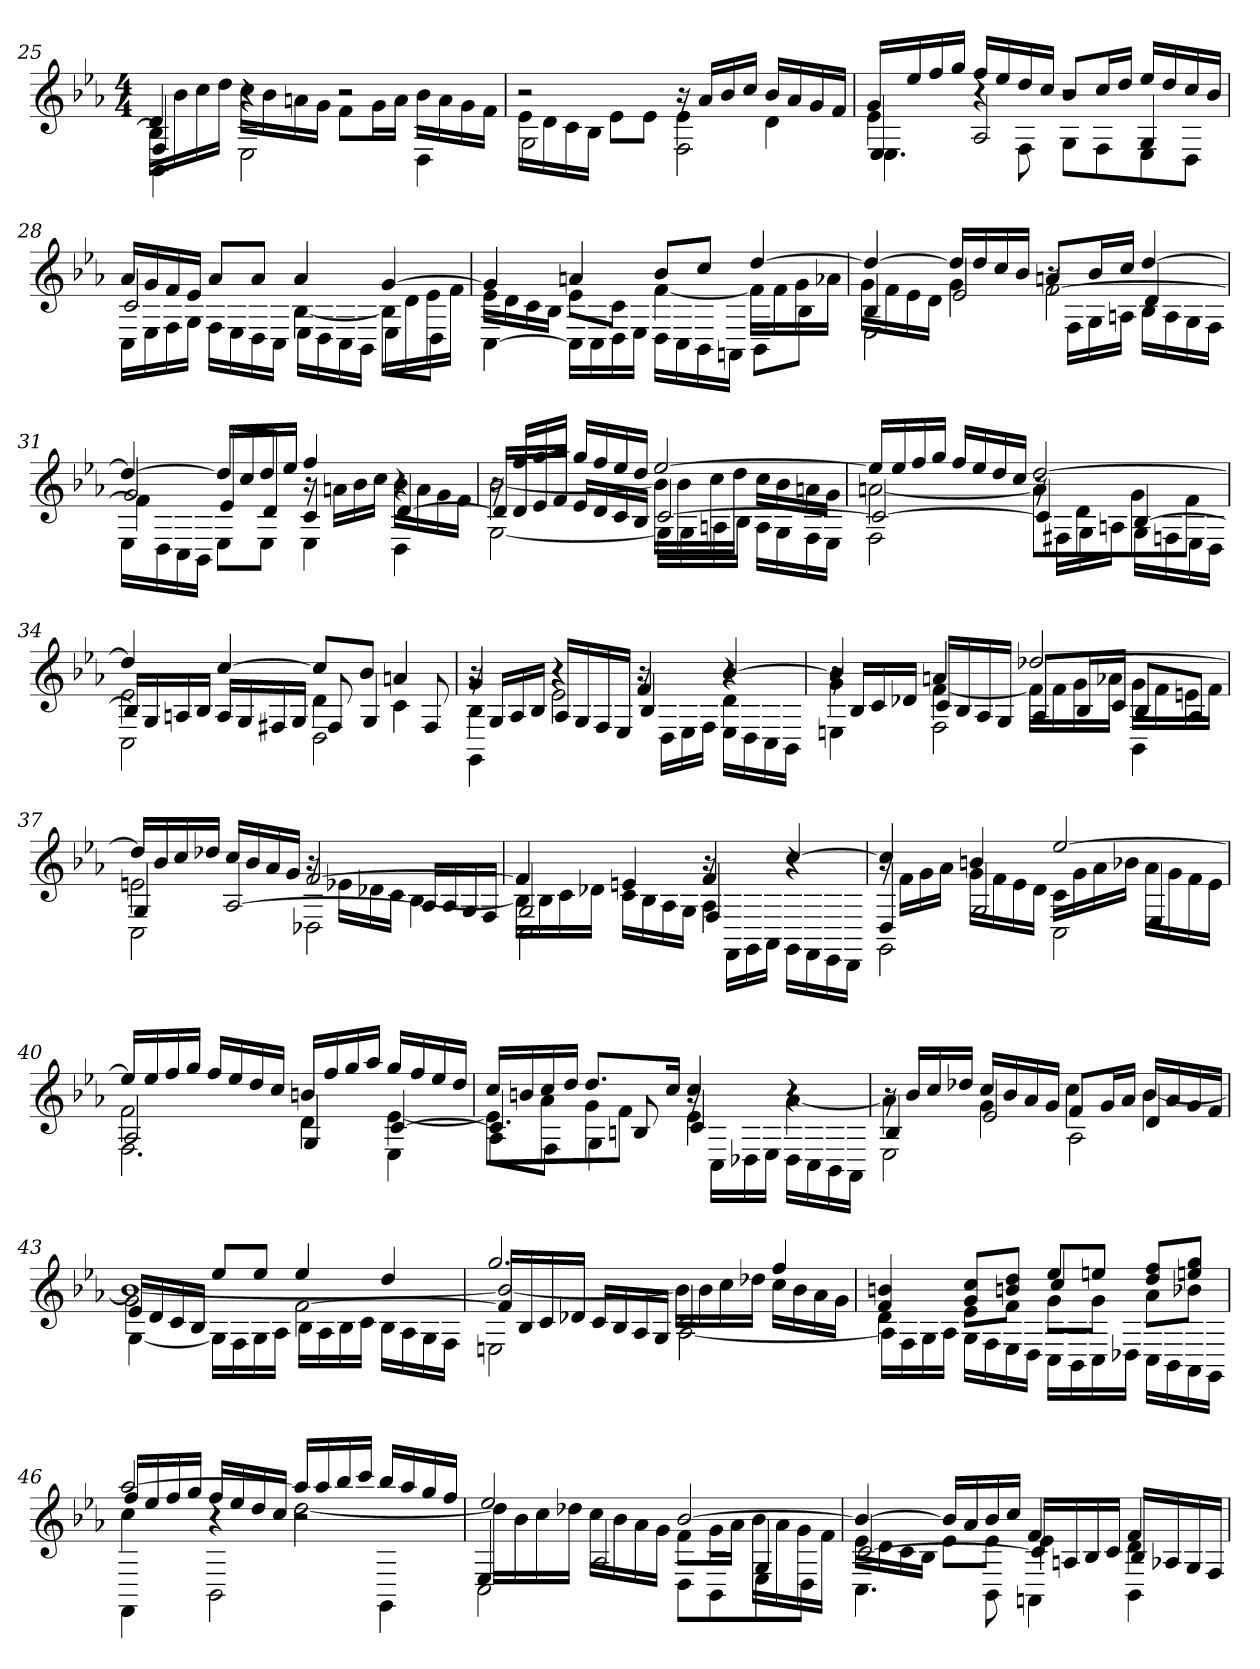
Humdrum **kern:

**kern
*part1
*staff1
*k[b-e-a-]
*E-:
*M4/4
=25
*^
*	*^
*	*	*^
4d/	16B-\LL]	4F/	4BB-\
.	16b-\	.	.
.	16cc\	.	.
.	16dd\JJ	.	.
4r	16cc\LL	4r	2E-\
.	16b-\	.	.
.	16an\	.	.
.	16g\JJ	.	.
2r	8f\L	2r	.
.	16g\L	.	.
.	16a\JJ	.	.
.	16b-\LL	.	4D\
.	16a\	.	.
.	16g\	.	.
.	16f\JJ	.	.
*	*	*v	*v
=26	=26	=26
2r	16e-\LL	2G\
.	16d\	.
.	16c\	.
.	16B-\JJ	.
.	8e-\L	.
.	8e-\J	.
16r	4e-\	2F\
16a-/LL	.	.
16b-/	.	.
16cc/JJ	.	.
16b-/LL	4d\	.
16a-/	.	.
16g/	.	.
16f/JJ	.	.
=27	=27	=27
*	*	*^
16g/LL	4e-\	4E-/	4.E-\
16ee-/	.	.	.
16ff/	.	.	.
16gg/JJ	.	.	.
16ff/LL	4r	2A-/	.
16ee-/	.	.	.
16dd/	.	.	8F\
16cc/JJ	.	.	.
8b-/L	2r	.	8G\L
16cc/L	.	.	8F\
16dd/JJ	.	.	.
16ee-/LL	.	4G/	8E-\
16dd/	.	.	.
16cc/	.	.	8D\J
16b-/JJ	.	.	.
*	*	*v	*v
=28	=28	=28
16a-/LL	2c/	16C\LL
16g/	.	16E-\
16f/	.	16F\
16e-/JJ	.	16G\JJ
8a-/L	.	16F\LL
.	.	16E-\
8a-/J	.	16D\
.	.	16C\JJ
4a-/	[4B-\	16E-\LL
.	.	16D\
.	.	16C\
.	.	16BB-\JJ
[4g/	16B-\LL]	8E-\L
.	16d\	.
.	16e-\	8D\J
.	16f\JJ	.
=29	=29	=29
4g/]	16e-\LL	[4C\
.	16d\	.
.	16c\	.
.	16B-\JJ	.
4an/	8e-\L	16C\LL]
.	.	16C\
.	8c\J	16D\
.	.	16E-\JJ
8b-/L	[4f\	16D\LL
.	.	16C\
8cc/J	.	16BB-\
.	.	16AAn\JJ
[4dd/	16f\LL]	8BB-\L
.	16f\	.
.	16g\	8B-\J
.	16a-X\JJ	.
=30	=30	=30
*	*	*^
4dd/_	4B-/	16g\LL	2E-\
.	.	16f\	.
.	.	16e-\	.
.	.	16d\JJ	.
16dd/LL]	2e-/	4g\	.
16dd/	.	.	.
16cc/	.	.	.
16b-/JJ	.	.	.
8an/L	.	[2f\	16r
.	.	.	16F\LL
16b-/L	.	.	16G\
16cc/JJ	.	.	16An\JJ
[4dd/	4d/	.	16B-\LL
.	.	.	16A\
.	.	.	16G\
.	.	.	16F\JJ
=31	=31	=31	=31
4dd/_	2g/	4f\]	16E-\LL
.	.	.	16D\
.	.	.	16C\
.	.	.	16BB-\JJ
16dd/LL]	.	8e-/L	8E-\L
16cc/	.	.	.
16dd/	.	8d/J	8E-\J
16ee-/JJ	.	.	.
4ff/	16r	4c/	4E-\
.	16an\LL	.	.
.	16b-\	.	.
.	16cc\JJ	.	.
4r	16b-\LL	[4d/	4D\
.	16a\	.	.
.	16g\	.	.
.	16f\JJ	.	.
=32	=32	=32	=32
16r	[2b-\	16d/LL]	[2G\
16ff/LL	.	16d/	.
16gg/	.	16e-/	.
16aa-/JJ	.	16f/JJ	.
16gg/LL	.	16e-/LL	.
16ff/	.	16d/	.
16ee-/	.	16c/	.
16dd/JJ	.	16B-/JJ	.
[2ee-/	16b-\LL]	[2c/	16G\LL]
.	16b-\	.	16G\
.	16cc\	.	16An\
.	16dd\JJ	.	16B-\JJ
.	16cc\LL	.	16A\LL
.	16b-\	.	16G\
.	16an\	.	16F\
.	16g\JJ	.	16E-\JJ
=33	=33	=33	=33
16ee-/LL]	[2an\	2c/_	2F\
16ee-/	.	.	.
16ff/	.	.	.
16gg/JJ	.	.	.
16ff/LL	.	.	.
16ee-/	.	.	.
16dd/	.	.	.
16cc/JJ	.	.	.
[2dd/	8a\L]	4c/]	16r
.	.	.	16F#X\LL
.	8d\	.	16G\
.	.	.	16An\JJ
.	8g\	[4B-/	16G\LL
.	.	.	16Fn\
.	8f\J	.	16E-\
.	.	.	16D\JJ
=34	=34	=34	=34
4dd/]	2e-\	16B-/LL]	2C\
.	.	16G/	.
.	.	16An/	.
.	.	16B-/JJ	.
[4cc/	.	16A/LL	.
.	.	16G/	.
.	.	16F#X/	.
.	.	16G/JJ	.
8cc/L]	4d\	8F#/	2D\
8b-/J	.	4G/	.
4an/	4c\	.	.
.	.	8F#/	.
=35	=35	=35	=35
4g/	4B-\	16r	4GG\
.	.	16G/LL	.
.	.	16A-/	.
.	.	16B-/JJ	.
4r	2e-\	16A-/LL	4r
.	.	16G/	.
.	.	16F/	.
.	.	16E-/JJ	.
4f/	.	4B-/	16r
.	.	.	16D\LL
.	.	.	16E-\
.	.	.	16F\JJ
[4b-/	4d\	4r	16E-\LL
.	.	.	16D\
.	.	.	16C\
.	.	.	16BB-\JJ
=36	=36	=36	=36
4b-/]	4g\	16r	4En\
.	.	16B-/LL	.
.	.	16c/	.
.	.	16d-X/JJ	.
4an/	[4f\	16c/LL	2F\
.	.	16B-/	.
.	.	16A-/	.
.	.	16G/JJ	.
[2dd-X/	16f\LL]	8A-/L	.
.	16f\	.	.
.	16g\	16B-/L	.
.	16a-X\JJ	16c/JJ	.
.	16g\LL	8B-/L	4BB-\
.	16f\	.	.
.	16en\	8A-/J	.
.	16f\JJ	.	.
=37	=37	=37	=37
16dd-/LL]	2en\	4G/	2C\
16b-/	.	.	.
16cc/	.	.	.
16dd-X/JJ	.	.	.
16cc/LL	.	[2A-/	.
16b-/	.	.	.
16a-/	.	.	.
16g/JJ	.	.	.
[2f/	16r	.	2D-X\
.	16e-X\LL	.	.
.	16d-X\	.	.
.	16c\JJ	.	.
.	[4B-\	16A-/LL]	.
.	.	16A-/	.
.	.	16G/	.
.	.	16F/JJ	.
=38	=38	=38	=38
4f/]	16B-\LL]	2G/	2C\
.	16B-\	.	.
.	16c\	.	.
.	16d-X\JJ	.	.
4en/	16c\LL	.	.
.	16B-\	.	.
.	16A-\	.	.
.	16G\JJ	.	.
4f/	4A-\	4F/	16r
.	.	.	16FF\LL
.	.	.	16GG\
.	.	.	16AA-\JJ
[4cc/	4r	4r	16GG\LL
.	.	.	16FF\
.	.	.	16EE-\
.	.	.	16DD\JJ
=39	=39	=39	=39
4cc/]	16r	4D/	2GG\
.	16f\LL	.	.
.	16g\	.	.
.	16a-\JJ	.	.
4bn/	16g\LL	2G/	.
.	16f\	.	.
.	16e-\	.	.
.	16d\JJ	.	.
[2ee-/	16c\LL	.	2C\
.	16g\	.	.
.	16a-\	.	.
.	16b-X\JJ	.	.
.	16a-\LL	4E-/	.
.	16g\	.	.
.	16f\	.	.
.	16e-\JJ	.	.
=40	=40	=40	=40
16ee-/LL]	2f\	2A-/	2.F\
16ee-/	.	.	.
16ff/	.	.	.
16gg/JJ	.	.	.
16ff/LL	.	.	.
16ee-/	.	.	.
16dd/	.	.	.
16cc/JJ	.	.	.
16bn/LL	4d\	4G/	.
16ff/	.	.	.
16gg/	.	.	.
16aa-/JJ	.	.	.
16gg/LL	[4e-\	[4c/	4E-\
16ff/	.	.	.
16ee-/	.	.	.
16dd/JJ	.	.	.
=41	=41	=41	=41
16cc/LL	8e-\L]	4.c/]	8A-\L
16bn/	.	.	.
16cc/	8a-\	.	8F\J
16dd/JJ	.	.	.
8.dd/L	8g\	.	4G\
.	8f\J	8Bn/	.
16cc/Jk	.	.	.
4cc/	4e-\	4c/	16r
.	.	.	16C\LL
.	.	.	16D-X\
.	.	.	16E-\JJ
4r	[4a-\	4r	16D-\LL
.	.	.	16C\
.	.	.	16BB-\
.	.	.	16AA-\JJ
=42	=42	=42	=42
16r	4a-\]	4B-/	2E-\
16b-/LL	.	.	.
16cc/	.	.	.
16dd-X/JJ	.	.	.
16cc/LL	4g\	2e-/	.
16b-/	.	.	.
16a-/	.	.	.
16g/JJ	.	.	.
8f/L	4cc\	.	2A-\
16g/L	.	.	.
16a-/JJ	.	.	.
16b-/LL	[4b-\	4d/	.
16a-/	.	.	.
16g/	.	.	.
16f/JJ	.	.	.
=43	=43	=43	=43
16e-/LL	1b-\_	2g\	[4G\
16d/	.	.	.
16c/	.	.	.
16B-/JJ	.	.	.
8ee-/L	.	.	16G\LL]
.	.	.	16F\
8ee-/J	.	.	16G\
.	.	.	16A-\JJ
4ee-/	.	[2f\	16B-\LL
.	.	.	16A-\
.	.	.	16B-\
.	.	.	16c\JJ
4dd/	.	.	16B-\LL
.	.	.	16A-\
.	.	.	16G\
.	.	.	16F\JJ
=44	=44	=44	=44
2.gg/	2b-/_	16f\LL]	2En\
.	.	16B-/	.
.	.	16c/	.
.	.	16d-X/JJ	.
.	.	16c/LL	.
.	.	16B-/	.
.	.	16A-/	.
.	.	16G/JJ	.
.	16b-\LL]	2c/	[2A-\
.	16b-\	.	.
.	16cc\	.	.
.	16dd-X\JJ	.	.
4ff/	16cc\LL	.	.
.	16b-\	.	.
.	16a-\	.	.
.	16g\JJ	.	.
=45	=45	=45	=45
4f/ 4bn/	2ryy	4d\	16A-\LL]
.	.	.	16F\
.	.	.	16G\
.	.	.	16A-\JJ
8g/ 8cc/L	.	8e-\L	16G\LL
.	.	.	16F\
8bn/ 8dd/J	.	8f\J	16E-\
.	.	.	16D\JJ
8ee-/L	4cc/	8g\L	16C\LL
.	.	.	16BB-\
8een/J	.	8g\J	16C\
.	.	.	16D-X\JJ
8dd/ 8ff/L	4ryy	8a-\L	16C\LL
.	.	.	16BB-\
8een/ 8gg/J	.	8b-X\J	16AA-\
.	.	.	16GG\JJ
=46	=46	=46	=46
[2aa-/	16ff/LL	4cc\	4FF\
.	16ee-/	.	.
.	16ff/	.	.
.	16gg/JJ	.	.
.	16ff/LL	4r	2BB-\
.	16ee-/	.	.
.	16dd/	.	.
.	16cc/JJ	.	.
16aa-/LL]	[2dd\	2r	.
16aa-/	.	.	.
16bb-/	.	.	.
16ccc/JJ	.	.	.
16bb-/LL	.	.	4GG\
16aa-/	.	.	.
16gg/	.	.	.
16ff/JJ	.	.	.
=47	=47	=47	=47
2ee-/	16dd\LL]	4E-/	2C\
.	16b-\	.	.
.	16cc\	.	.
.	16dd-X\JJ	.	.
.	16cc\LL	2A-/	.
.	16b-\	.	.
.	16a-\	.	.
.	16g\JJ	.	.
[2b-/	8f\L	.	8D\L
.	16g\L	.	8BB-\
.	16a-\JJ	.	.
.	16b-\LL	4G/	8E-\
.	16a-\	.	.
.	16g\	.	8D\J
.	16f\JJ	.	.
=48	=48	=48	=48
4b-/_	16e-\LL	[2c/	4.C\
.	16d\	.	.
.	16c\	.	.
.	16B-\JJ	.	.
16b-/LL]	8e-\L	.	.
16a-/	.	.	.
16b-/	8e-\J	.	8BB-\
16cc/JJ	.	.	.
4f/	4e-\	16c/LL]	4AAn\
.	.	16An/	.
.	.	16B-/	.
.	.	16c/JJ	.
4f/	4d\	16B-/LL	4BB-\
.	.	16A-X/	.
.	.	16G/	.
.	.	16F/JJ	.
*v	*v	*v	*v
=
*-
